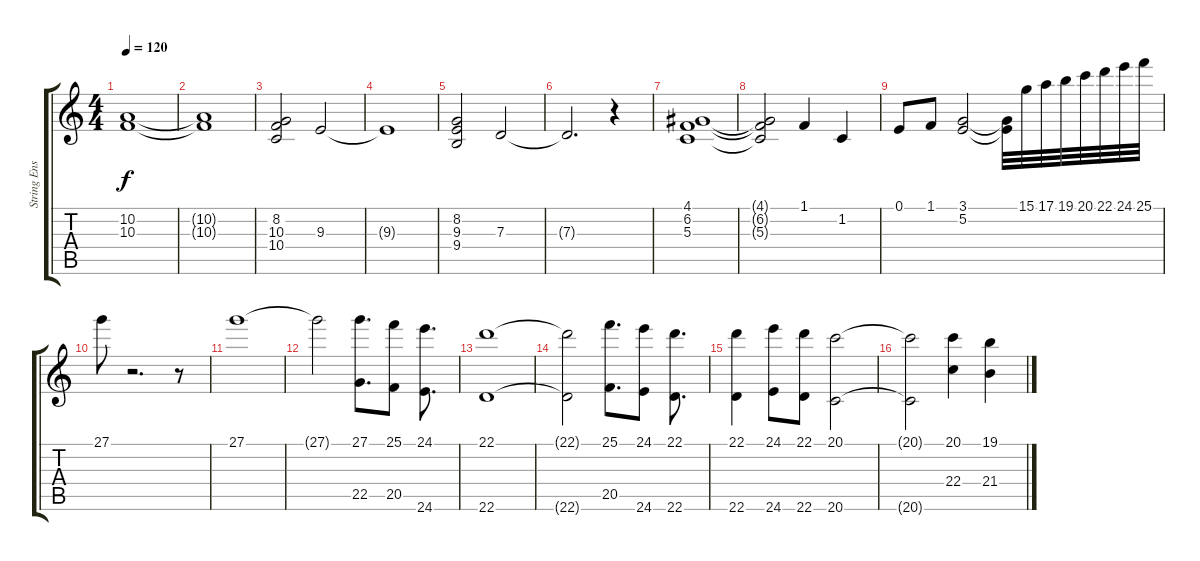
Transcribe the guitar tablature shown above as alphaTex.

\track ("String Ensemble 1" "String Ens") {instrument stringensemble1}
\staff {score tabs}
\tuning (E4 B3 G3 D3 A2 E2) {hide}
\ts (4 4)
\tempo 120
\clef g2
\ks c
(10.2 10.3).1{dy f} |
(10.2{t} 10.3{t}).1 |
(8.2 10.3 10.4).2 9.3.2 |
9.3{t}.1 |
(8.2 9.3 9.4).2 7.3.2 |
7.3{t}.2{d} r.4 |
(4.1 6.2 5.3).1 |
(4.1{t} 6.2{t} 5.3{t}).2 1.1.4 1.2.4 |
0.1.8 1.1.8 (3.1 5.2).2 (3.1{t} 5.2{t}).32 15.1.32 17.1.32 19.1.32 20.1.32 22.1.32 24.1.32 25.1.32 |
27.1.8 r.2{d} r.8 |
27.1.1 |
27.1{t}.2 (27.1 22.5).8{d} (25.1 20.5).8 (24.1 24.6).8{d} |
(22.1 22.6).1 |
(22.1{t} 22.6{t}).2 (25.1 20.5).8{d} (24.1 24.6).8 (22.1 22.6).8{d} |
(22.1 22.6).4 (24.1 24.6).8 (22.1 22.6).8 (20.1 20.6).2 |
(20.1{t} 20.6{t}).2 (20.1 22.4).4 (19.1 21.4).4
